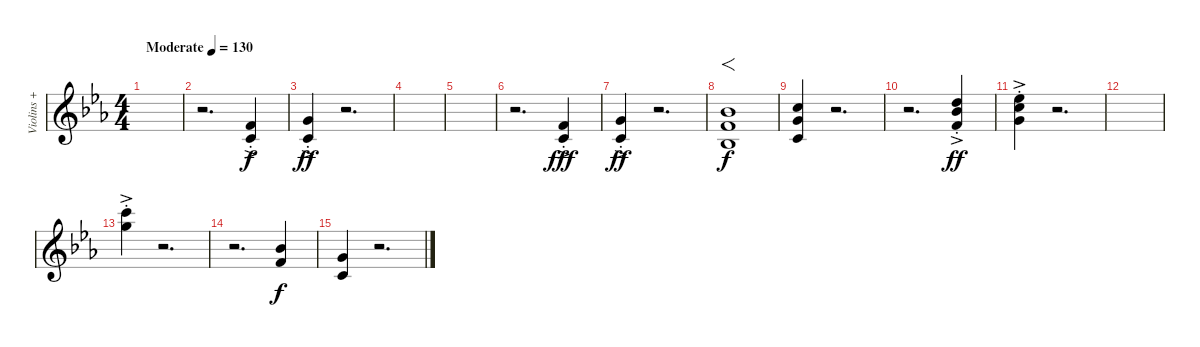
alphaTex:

\track ("Violins + Violas" "Violins + ") {instrument stringensemble1}
\staff {score}
\tuning (E4 B3 G3 D3 A2 E2) {hide}
\ts (4 4)
\tempo (130 "Moderate")
\clef g2
\ks cminor
|
r.2{d} (1.1{ac st} 1.2{ac st}).4 |
(8.2{ac st} 5.3{ac st}).4{dy ff} r.2{d} |
|
|
r.2{d} (1.1{ac st} 1.2{ac st}).4{dy fff} |
(8.2{ac st} 5.3{ac st}).4{dy ff} r.2{d} |
(6.1 6.2 3.3).1{f dy f} |
(3.1 13.2 5.3).4 r.2{d} |
r.2{d} (10.1{ac st} 11.2{ac st} 10.3{ac st}).4{dy ff} |
(8.1{ac st} 16.2{ac st} 12.3{ac st}).4 r.2{d} |
|
(20.1{ac st} 20.2{ac st}).4 r.2{d} |
r.2{d} (6.1 6.2).4{dy f} |
(3.1 1.2).4 r.2{d}
